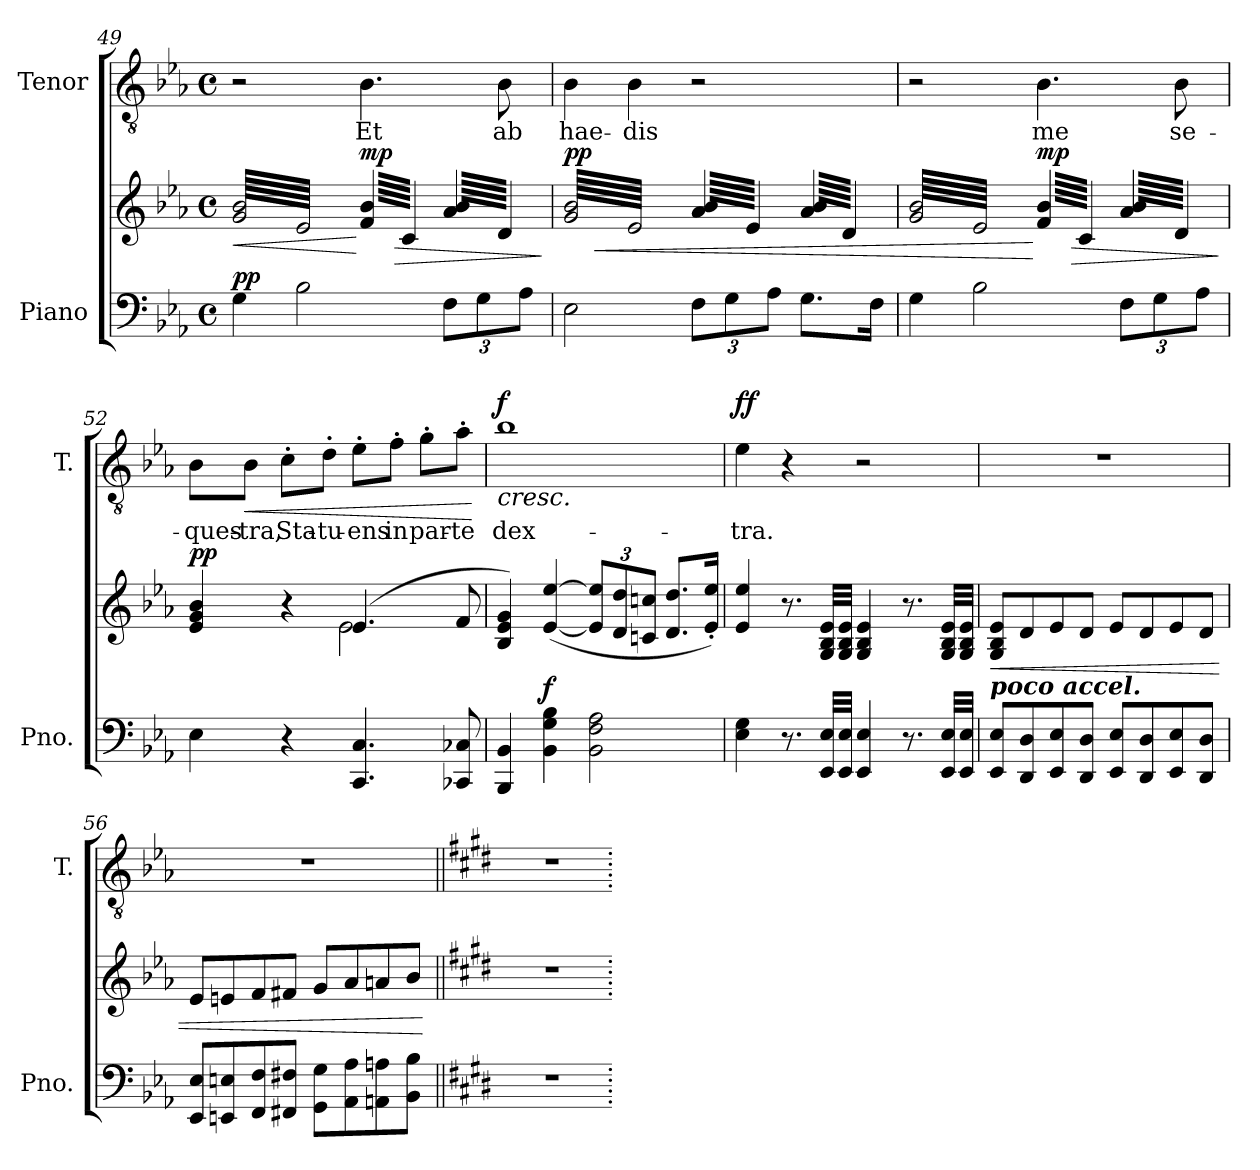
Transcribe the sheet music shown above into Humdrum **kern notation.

**kern	**kern	**dynam	**kern	**text	**dynam
*part2	*part2	*part2	*part1	*part1	*part1
*staff3	*staff2	*staff2/3	*staff1	*staff1	*staff1
*I"Piano	*	*	*I"Tenor	*	*
*I'Pno.	*	*	*I'T.	*	*
!!LO:LB:g=z
*clefF4	*clefG2	*	*clefGv2	*	*
*k[b-e-a-]	*k[b-e-a-]	*	*k[b-e-a-]	*	*
*M4/4	*M4/4	*	*M4/4	*	*
*met(c)	*met(c)	*	*met(c)	*	*
=49	=49	=49	=49	=49	=49
!	!	!LO:HP:b	!	!	!
!	!	!LO:DY:n=1:a=2	!	!	!
*	*tremolo	*	*	*	*
4G\	(64g/ 64b-/LLLL	< pp	2r	.	.
.	64e-/)	.	.	.	.
.	64g/ 64b-/	.	.	.	.
.	64e-/)	.	.	.	.
.	64g/ 64b-/	.	.	.	.
.	64e-/)	.	.	.	.
.	64g/ 64b-/	.	.	.	.
.	64e-/)	.	.	.	.
.	64g/ 64b-/	.	.	.	.
.	64e-/)	.	.	.	.
.	64g/ 64b-/	.	.	.	.
.	64e-/)	.	.	.	.
.	64g/ 64b-/	.	.	.	.
.	64e-/)	.	.	.	.
.	64g/ 64b-/	.	.	.	.
.	64e-/)	.	.	.	.
2B-\	64g/ 64b-/	.	.	.	.
.	64e-/)	.	.	.	.
.	64g/ 64b-/	.	.	.	.
.	64e-/)	.	.	.	.
.	64g/ 64b-/	.	.	.	.
.	64e-/)	.	.	.	.
.	64g/ 64b-/	.	.	.	.
.	64e-/)	.	.	.	.
.	64g/ 64b-/	.	.	.	.
.	64e-/)	.	.	.	.
.	64g/ 64b-/	.	.	.	.
.	64e-/)	.	.	.	.
.	64g/ 64b-/	.	.	.	.
.	64e-/)	.	.	.	.
.	64g/ 64b-/	.	.	.	.
.	64e-/)JJJJ	.	.	.	.
!	!	!LO:HP:n=1:b	!	!	!
!	!	!LO:DY:n=2:a	!	!	!
.	(64f/ 64b-/LLLL	[ > mp	4.B-\	Et	.
.	64c/)	.	.	.	.
.	64f/ 64b-/	.	.	.	.
.	64c/)	.	.	.	.
.	64f/ 64b-/	.	.	.	.
.	64c/)	.	.	.	.
.	64f/ 64b-/	.	.	.	.
.	64c/)	.	.	.	.
.	64f/ 64b-/	.	.	.	.
.	64c/)	.	.	.	.
.	64f/ 64b-/	.	.	.	.
.	64c/)	.	.	.	.
.	64f/ 64b-/	.	.	.	.
.	64c/)	.	.	.	.
.	64f/ 64b-/	.	.	.	.
.	64c/)JJJJ	.	.	.	.
*Xbrackettup	*	*	*	*	*
12F\L	(64a-/ 64b-/LLLL	.	.	.	.
.	64d/)	.	.	.	.
.	64a-/ 64b-/	.	.	.	.
.	64d/)	.	.	.	.
.	64a-/ 64b-/	.	.	.	.
.	64d/)	.	.	.	.
12G\	.	.	.	.	.
.	64a-/ 64b-/	.	.	.	.
.	64d/)	.	.	.	.
.	64a-/ 64b-/	.	8B-\	ab	.
.	64d/)	.	.	.	.
.	64a-/ 64b-/	.	.	.	.
12A-\J	.	.	.	.	.
.	64d/)	.	.	.	.
.	64a-/ 64b-/	.	.	.	.
.	64d/)	.	.	.	.
.	64a-/ 64b-/	.	.	.	.
.	64d/)JJJJ	.	.	.	.
.	.	]	.	.	.
=50	=50	=50	=50	=50	=50
!	!	!LO:HP:b	!	!	!
!	!	!LO:DY:n=1:a	!	!	!
2E-\	((64g/ 64b-/LLLL	< pp	4B-\	hae-	.
.	64e-/))	.	.	.	.
.	64g/ 64b-/	.	.	.	.
.	64e-/))	.	.	.	.
.	64g/ 64b-/	.	.	.	.
.	64e-/))	.	.	.	.
.	64g/ 64b-/	.	.	.	.
.	64e-/))	.	.	.	.
.	64g/ 64b-/	.	.	.	.
.	64e-/))	.	.	.	.
.	64g/ 64b-/	.	.	.	.
.	64e-/))	.	.	.	.
.	64g/ 64b-/	.	.	.	.
.	64e-/))	.	.	.	.
.	64g/ 64b-/	.	.	.	.
.	64e-/))	.	.	.	.
.	64g/ 64b-/	.	4B-\	-dis	.
.	64e-/))	.	.	.	.
.	64g/ 64b-/	.	.	.	.
.	64e-/))	.	.	.	.
.	64g/ 64b-/	.	.	.	.
.	64e-/))	.	.	.	.
.	64g/ 64b-/	.	.	.	.
.	64e-/))	.	.	.	.
.	64g/ 64b-/	.	.	.	.
.	64e-/))	.	.	.	.
.	64g/ 64b-/	.	.	.	.
.	64e-/))	.	.	.	.
.	64g/ 64b-/	.	.	.	.
.	64e-/))	.	.	.	.
.	64g/ 64b-/	.	.	.	.
.	64e-/))JJJJ	.	.	.	.
12F\L	((64a-/ 64b-/LLLL	.	2r	.	.
.	64e-/))	.	.	.	.
.	64a-/ 64b-/	.	.	.	.
.	64e-/))	.	.	.	.
.	64a-/ 64b-/	.	.	.	.
.	64e-/))	.	.	.	.
12G\	.	.	.	.	.
.	64a-/ 64b-/	.	.	.	.
.	64e-/))	.	.	.	.
.	64a-/ 64b-/	.	.	.	.
.	64e-/))	.	.	.	.
.	64a-/ 64b-/	.	.	.	.
12A-\J	.	.	.	.	.
.	64e-/))	.	.	.	.
.	64a-/ 64b-/	.	.	.	.
.	64e-/))	.	.	.	.
.	64a-/ 64b-/	.	.	.	.
.	64e-/))JJJJ	.	.	.	.
8.G\L	((64a-/ 64b-/LLLL	.	.	.	.
.	64d/))	.	.	.	.
.	64a-/ 64b-/	.	.	.	.
.	64d/))	.	.	.	.
.	64a-/ 64b-/	.	.	.	.
.	64d/))	.	.	.	.
.	64a-/ 64b-/	.	.	.	.
.	64d/))	.	.	.	.
.	64a-/ 64b-/	.	.	.	.
.	64d/))	.	.	.	.
.	64a-/ 64b-/	.	.	.	.
.	64d/))	.	.	.	.
16F\Jk	64a-/ 64b-/	.	.	.	.
.	64d/))	.	.	.	.
.	64a-/ 64b-/	.	.	.	.
.	64d/))JJJJ	.	.	.	.
=51	=51	=51	=51	=51	=51
4G\	(64g/ 64b-/LLLL	.	2r	.	.
.	64e-/)	.	.	.	.
.	64g/ 64b-/	.	.	.	.
.	64e-/)	.	.	.	.
.	64g/ 64b-/	.	.	.	.
.	64e-/)	.	.	.	.
.	64g/ 64b-/	.	.	.	.
.	64e-/)	.	.	.	.
.	64g/ 64b-/	.	.	.	.
.	64e-/)	.	.	.	.
.	64g/ 64b-/	.	.	.	.
.	64e-/)	.	.	.	.
.	64g/ 64b-/	.	.	.	.
.	64e-/)	.	.	.	.
.	64g/ 64b-/	.	.	.	.
.	64e-/)	.	.	.	.
2B-\	64g/ 64b-/	.	.	.	.
.	64e-/)	.	.	.	.
.	64g/ 64b-/	.	.	.	.
.	64e-/)	.	.	.	.
.	64g/ 64b-/	.	.	.	.
.	64e-/)	.	.	.	.
.	64g/ 64b-/	.	.	.	.
.	64e-/)	.	.	.	.
.	64g/ 64b-/	.	.	.	.
.	64e-/)	.	.	.	.
.	64g/ 64b-/	.	.	.	.
.	64e-/)	.	.	.	.
.	64g/ 64b-/	.	.	.	.
.	64e-/)	.	.	.	.
.	64g/ 64b-/	.	.	.	.
.	64e-/)JJJJ	.	.	.	.
!	!	!LO:HP:n=1:b	!	!	!
!	!	!LO:DY:n=1:a	!	!	!
.	(64f/ 64b-/LLLL	[ > mp	4.B-\	me	.
.	64c/)	.	.	.	.
.	64f/ 64b-/	.	.	.	.
.	64c/)	.	.	.	.
.	64f/ 64b-/	.	.	.	.
.	64c/)	.	.	.	.
.	64f/ 64b-/	.	.	.	.
.	64c/)	.	.	.	.
.	64f/ 64b-/	.	.	.	.
.	64c/)	.	.	.	.
.	64f/ 64b-/	.	.	.	.
.	64c/)	.	.	.	.
.	64f/ 64b-/	.	.	.	.
.	64c/)	.	.	.	.
.	64f/ 64b-/	.	.	.	.
.	64c/)JJJJ	.	.	.	.
12F\L	(64a-/ 64b-/LLLL	.	.	.	.
.	64d/)	.	.	.	.
.	64a-/ 64b-/	.	.	.	.
.	64d/)	.	.	.	.
.	64a-/ 64b-/	.	.	.	.
.	64d/)	.	.	.	.
12G\	.	.	.	.	.
.	64a-/ 64b-/	.	.	.	.
.	64d/)	.	.	.	.
.	64a-/ 64b-/	.	8B-\	se-	.
.	64d/)	.	.	.	.
.	64a-/ 64b-/	.	.	.	.
12A-\J	.	.	.	.	.
.	64d/)	.	.	.	.
.	64a-/ 64b-/	.	.	.	.
.	64d/)	.	.	.	.
.	64a-/ 64b-/	.	.	.	.
.	64d/)JJJJ	.	.	.	.
*	*Xtremolo	*	*	*	*
.	.	]	.	.	.
=52	=52	=52	=52	=52	=52
*	*^	*	*	*	*
!	!	!	!LO:DY:a	!	!	!
4E-\	4e-/ 4g/ 4b-/	2ryy	pp	8B-\L	-ques-	.
.	.	.	.	.	.	.
.	.	.	.	.	.	.
.	.	.	.	.	.	.
.	.	.	.	.	.	.
.	.	.	.	.	.	.
.	.	.	.	.	.	.
.	.	.	.	.	.	.
!	!	!	!	!	!	!LO:HP:b
.	.	.	.	8B-\J	-tra,	<
4r	4r	.	.	8c'\L	Sta-	.
.	.	.	.	8d'\J	-tu-	.
4.CC/ 4.C/	(4.e-/	2e-\	.	8e-'\L	-ens	.
.	.	.	.	8f'\J	in	.
.	.	.	.	8g'\L	par-	.
8CC-X/ 8C-X/	8f/	.	.	8a-'\J	-te	.
*	*v	*v	*	*	*	*
.	.	.	.	.	[
!!LO:LB:g=z
=53	=53	=53	=53	=53	=53
!	!	!	!	!	!LO:HP:b
!	!	!	!	!	!LO:DY:n=1:a
4BBB-/ 4BB-/	4B-/ 4e-/ 4g/)	.	1b-	dex-	< f
!	!	!LO:DY:a=2	!	!	!
4BB-\ 4G\ 4B-\	([4e-/ [4ee-/	f	.	.	.
*	*Xbrackettup	*	*	*	*
2BB-\ 2F\ 2A-\	12e-/] 12ee-/]L	.	.	.	.
.	12d/ 12dd/	.	.	.	.
.	12cn/ 12ccn/J	.	.	.	.
.	8.d/ 8.dd/L	.	.	.	.
.	16e-/' 16ee-/'Jk)	.	.	.	.
=54	=54	=54	=54	=54	=54
!	!	!LO:DY:a=2	!	!	!
!	!	!LO:DY:n=1:a=2	!	!	!LO:DY:a
4E-\ 4G\	4e-/ 4ee-/	mp mf	4e-\	-tra.	ff
8.r	8.r	.	4r	.	[
32EE-/ 32E-/LLL	32G/ 32B-/ 32e-/LLL	.	.	.	.
32EE-/ 32E-/JJJ	32G/ 32B-/ 32e-/JJJ	.	.	.	.
4EE-/ 4E-/	4G/ 4B-/ 4e-/	.	2r	.	.
8.r	8.r	.	.	.	.
32EE-/ 32E-/LLL	32G/ 32B-/ 32e-/LLL	.	.	.	.
32EE-/ 32E-/JJJ	32G/ 32B-/ 32e-/JJJ	.	.	.	.
=55	=55	=55	=55	=55	=55
!LO:TX:a:Bi:t=poco accel.	!	!	!	!	!
!	!	!LO:HP:b	!	!	!
8EE-/ 8E-/L	8G/ 8B-/ 8e-/L	<	1r	.	.
8DD/ 8D/	8d/	.	.	.	.
8EE-/ 8E-/	8e-/	.	.	.	.
8DD/ 8D/J	8d/J	.	.	.	.
8EE-/ 8E-/L	8e-/L	.	.	.	.
8DD/ 8D/	8d/	.	.	.	.
8EE-/ 8E-/	8e-/	.	.	.	.
8DD/ 8D/J	8d/J	.	.	.	.
=56	=56	=56	=56	=56	=56
*	*	*	*MM80	*	*
8EE-/ 8E-/L	8e-/L	.	1r	.	.
8EEn/ 8En/	8en/	.	.	.	.
8FF/ 8F/	8f/	.	.	.	.
8FF#X/ 8F#X/J	8f#X/J	.	.	.	.
8GG\ 8G\L	8g/L	.	.	.	.
8AA-\ 8A-\	8a-/	.	.	.	.
8AAn\ 8An\	8an/	.	.	.	.
8BB-\ 8B-\J	8b-/J	.	.	.	.
.	.	[	.	.	.
=57||	=57||	=57||	=57||	=57||	=57||
*k[f#c#g#d#]	*k[f#c#g#d#]	*	*k[f#c#g#d#]	*	*
1r	1r	.	1r	.	.
=.	=.	=.	=.	=.	=.
*-	*-	*-	*-	*-	*-
